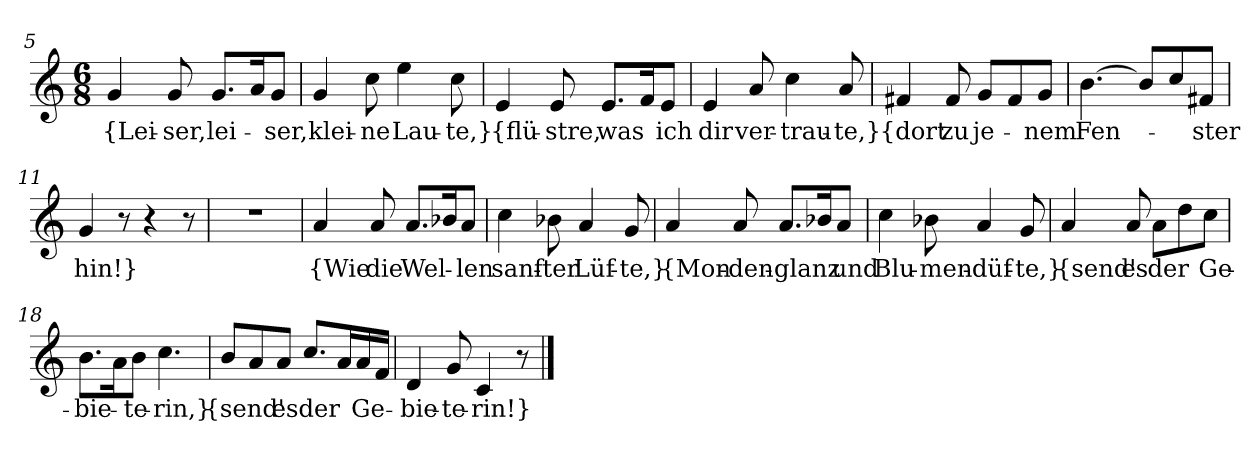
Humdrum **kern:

**kern	**text
*part1	*part1
*staff1	*staff1
*clefG2	*
*k[]	*
*M6/8	*
=5	=5
4g	{Lei-
8g	-ser,
8.g/L	lei-
16a/K	.
8g/J	-ser,
=6	=6
4g	klei-
8cc	-ne
4ee	Lau-
8cc	-te,}
=7	=7
4e	{flü-
8e	-stre,
8.e/L	was
16f/K	.
8e/J	ich
=8	=8
4e	dir
8a	ver-
4cc	-trau-
8a	-te,}
=9	=9
4f#X	{dort
8f#	zu
8g/L	je-
8f#/	.
8g/J	-nem
=10	=10
[4.b	Fen-
8b/L]	.
8cc/	.
8f#X/J	-ster
=11	=11
4g	hin!}
8r	.
4r	.
8r	.
=12	=12
2.r	.
=13	=13
4a	{Wie
8a	die
8.a/L	Wel-
16b-X/K	.
8a/J	-len
=14	=14
4cc	sanf-
8b-X	-ter
4a	Lüf-
8g	-te,}
=15	=15
4a	{Mon-
8a	-den-
8.a/L	-glanz
16b-X/K	.
8a/J	und
=16	=16
4cc	Blu-
8b-X	-men-
4a	-düf-
8g	-te,}
=17	=17
4a	{send'
8a	es
8a\L	der
8dd\	.
8cc\J	Ge-
=18	=18
8.b\L	-bie-
16a\K	.
8b\J	-te-
4.cc	-rin,}
=19	=19
8b/L	{send'
8a/	.
8a/J	es
8.cc/L	der
16a/L	.
16a/	Ge-
16f/JJ	.
=20	=20
4d	-bie-
8g	-te-
4c	-rin!}
8r	.
==	==
*-	*-
